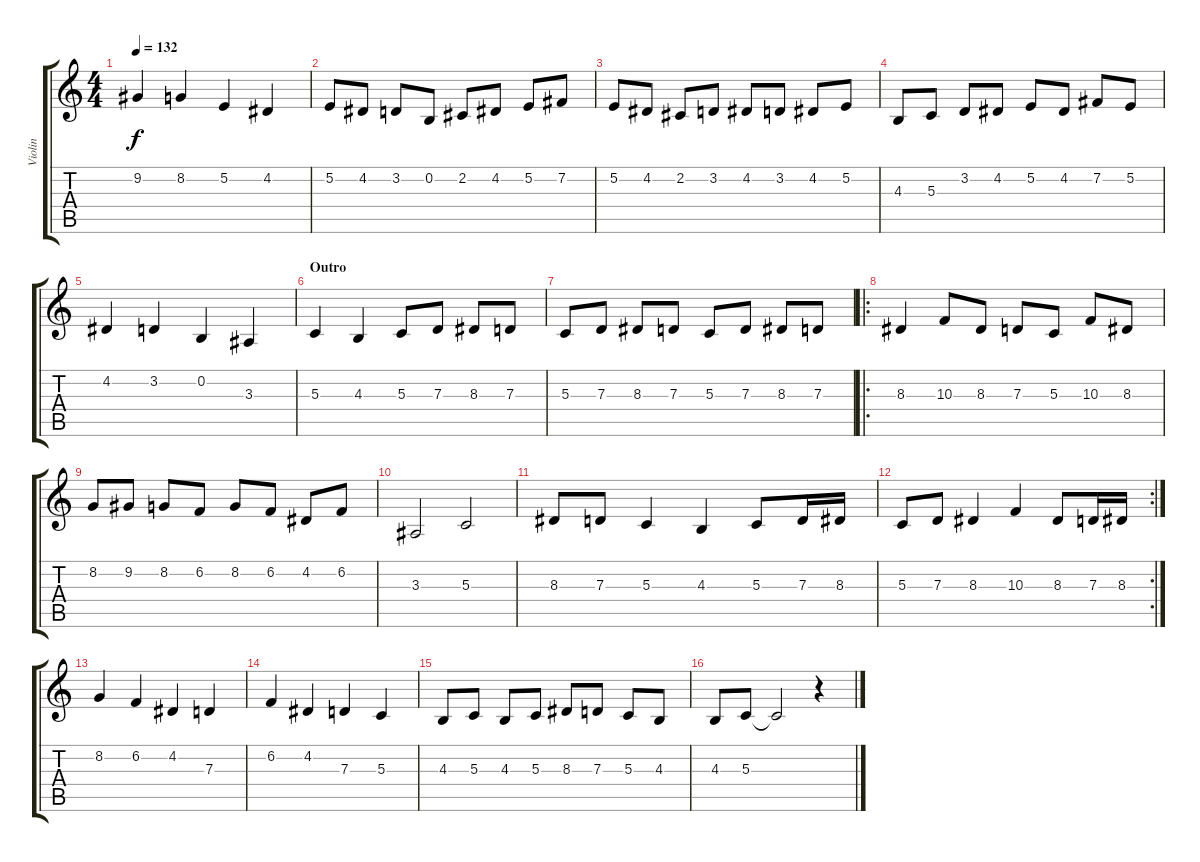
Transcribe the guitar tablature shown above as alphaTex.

\track ("Violin" "Violin") {instrument violin}
\staff {score tabs}
\tuning (E4 B3 G3 D3 A2 E2) {hide}
\ts (4 4)
\tempo 132
\clef g2
\ks c
9.2.4{dy f} 8.2.4 5.2.4 4.2.4 |
5.2.8 4.2.8 3.2.8 0.2.8 2.2.8 4.2.8 5.2.8 7.2.8 |
5.2.8 4.2.8 2.2.8 3.2.8 4.2.8 3.2.8 4.2.8 5.2.8 |
4.3.8 5.3.8 3.2.8 4.2.8 5.2.8 4.2.8 7.2.8 5.2.8 |
4.2.4 3.2.4 0.2.4 3.3.4 |
\section ("" "Outro")
5.3.4 4.3.4 5.3.8 7.3.8 8.3.8 7.3.8 |
5.3.8 7.3.8 8.3.8 7.3.8 5.3.8 7.3.8 8.3.8 7.3.8 |
\ro
8.3.4 10.3.8 8.3.8 7.3.8 5.3.8 10.3.8 8.3.8 |
8.2.8 9.2.8 8.2.8 6.2.8 8.2.8 6.2.8 4.2.8 6.2.8 |
3.3.2 5.3.2 |
8.3.8 7.3.8 5.3.4 4.3.4 5.3.8 7.3.16 8.3.16 |
\rc 2
5.3.8 7.3.8 8.3.4 10.3.4 8.3.8 7.3.16 8.3.16 |
8.2.4 6.2.4 4.2.4 7.3.4 |
6.2.4 4.2.4 7.3.4 5.3.4 |
4.3.8 5.3.8 4.3.8 5.3.8 8.3.8 7.3.8 5.3.8 4.3.8 |
4.3.8 5.3.8 5.3{t}.2 r.4
